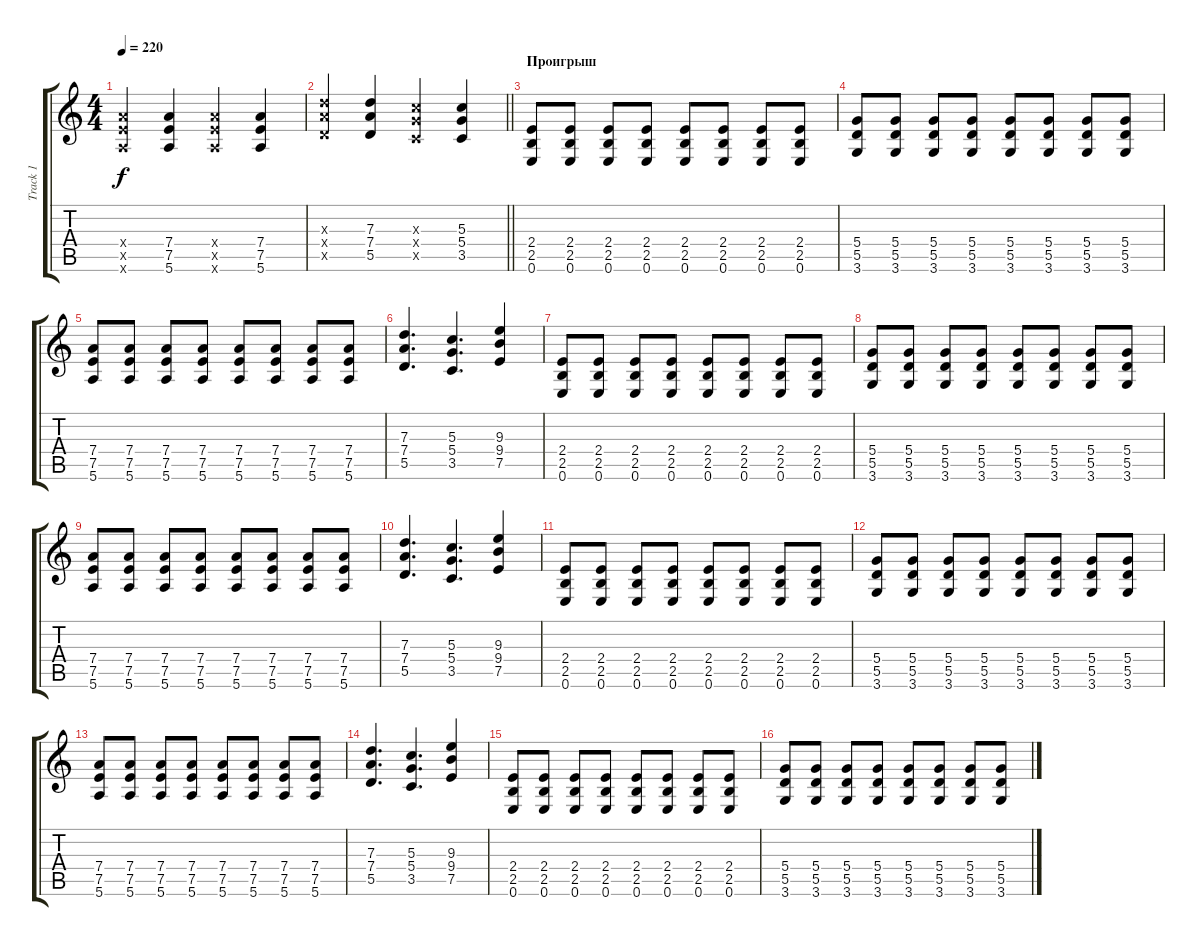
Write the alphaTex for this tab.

\track ("Track 1" "Track 1") {instrument overdrivenguitar}
\staff {score tabs}
\tuning (E4 B3 G3 D3 A2 E2) {hide}
\ts (4 4)
\tempo 220
\clef g2
\ks c
(7.4{x} 7.5{x} 5.6{x}).4{dy f} (7.4 7.5 5.6).4 (7.4{x} 7.5{x} 5.6{x}).4 (7.4 7.5 5.6).4 |
\barLineRight lightlight
(7.3{x} 7.4{x} 5.5{x}).4 (7.3 7.4 5.5).4 (5.3{x} 5.4{x} 3.5{x}).4 (5.3 5.4 3.5).4 |
\section ("" "Проигрыш")
(2.4 2.5 0.6).8 (2.4 2.5 0.6).8 (2.4 2.5 0.6).8 (2.4 2.5 0.6).8 (2.4 2.5 0.6).8 (2.4 2.5 0.6).8 (2.4 2.5 0.6).8 (2.4 2.5 0.6).8 |
(5.4 5.5 3.6).8 (5.4 5.5 3.6).8 (5.4 5.5 3.6).8 (5.4 5.5 3.6).8 (5.4 5.5 3.6).8 (5.4 5.5 3.6).8 (5.4 5.5 3.6).8 (5.4 5.5 3.6).8 |
(7.4 7.5 5.6).8 (7.4 7.5 5.6).8 (7.4 7.5 5.6).8 (7.4 7.5 5.6).8 (7.4 7.5 5.6).8 (7.4 7.5 5.6).8 (7.4 7.5 5.6).8 (7.4 7.5 5.6).8 |
(7.3 7.4 5.5).4{d} (5.3 5.4 3.5).4{d} (9.3 9.4 7.5).4 |
(2.4 2.5 0.6).8 (2.4 2.5 0.6).8 (2.4 2.5 0.6).8 (2.4 2.5 0.6).8 (2.4 2.5 0.6).8 (2.4 2.5 0.6).8 (2.4 2.5 0.6).8 (2.4 2.5 0.6).8 |
(5.4 5.5 3.6).8 (5.4 5.5 3.6).8 (5.4 5.5 3.6).8 (5.4 5.5 3.6).8 (5.4 5.5 3.6).8 (5.4 5.5 3.6).8 (5.4 5.5 3.6).8 (5.4 5.5 3.6).8 |
(7.4 7.5 5.6).8 (7.4 7.5 5.6).8 (7.4 7.5 5.6).8 (7.4 7.5 5.6).8 (7.4 7.5 5.6).8 (7.4 7.5 5.6).8 (7.4 7.5 5.6).8 (7.4 7.5 5.6).8 |
(7.3 7.4 5.5).4{d} (5.3 5.4 3.5).4{d} (9.3 9.4 7.5).4 |
(2.4 2.5 0.6).8 (2.4 2.5 0.6).8 (2.4 2.5 0.6).8 (2.4 2.5 0.6).8 (2.4 2.5 0.6).8 (2.4 2.5 0.6).8 (2.4 2.5 0.6).8 (2.4 2.5 0.6).8 |
(5.4 5.5 3.6).8 (5.4 5.5 3.6).8 (5.4 5.5 3.6).8 (5.4 5.5 3.6).8 (5.4 5.5 3.6).8 (5.4 5.5 3.6).8 (5.4 5.5 3.6).8 (5.4 5.5 3.6).8 |
(7.4 7.5 5.6).8 (7.4 7.5 5.6).8 (7.4 7.5 5.6).8 (7.4 7.5 5.6).8 (7.4 7.5 5.6).8 (7.4 7.5 5.6).8 (7.4 7.5 5.6).8 (7.4 7.5 5.6).8 |
(7.3 7.4 5.5).4{d} (5.3 5.4 3.5).4{d} (9.3 9.4 7.5).4 |
(2.4 2.5 0.6).8 (2.4 2.5 0.6).8 (2.4 2.5 0.6).8 (2.4 2.5 0.6).8 (2.4 2.5 0.6).8 (2.4 2.5 0.6).8 (2.4 2.5 0.6).8 (2.4 2.5 0.6).8 |
(5.4 5.5 3.6).8 (5.4 5.5 3.6).8 (5.4 5.5 3.6).8 (5.4 5.5 3.6).8 (5.4 5.5 3.6).8 (5.4 5.5 3.6).8 (5.4 5.5 3.6).8 (5.4 5.5 3.6).8
